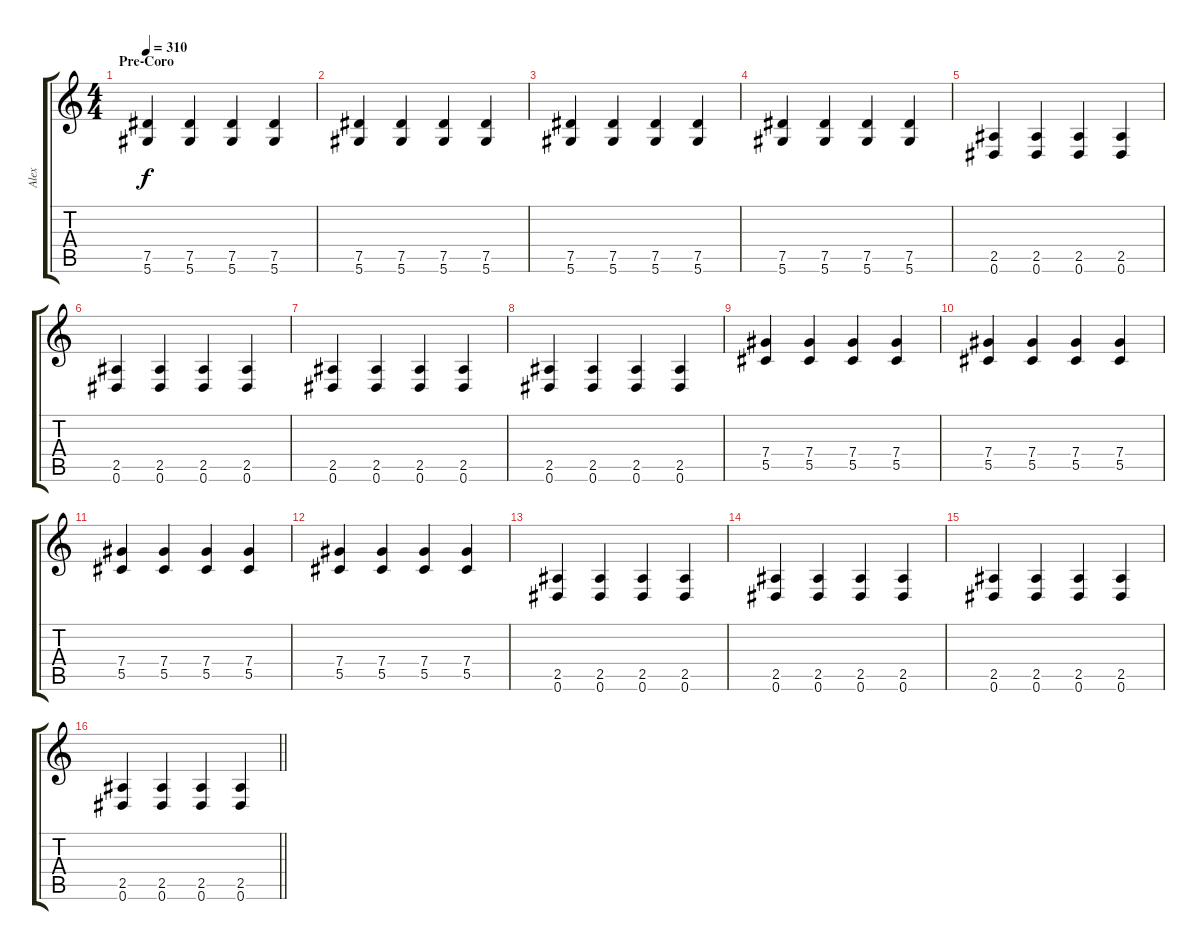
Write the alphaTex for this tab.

\track ("Alex" "Alex") {instrument overdrivenguitar}
\staff {score tabs}
\tuning (Eb4 Bb3 Gb3 Db3 Ab2 Eb2) {hide}
\ts (4 4)
\section ("" "Pre-Coro")
\tempo 310
\clef g2
\ks c
(7.5 5.6).4{dy f} (7.5 5.6).4 (7.5 5.6).4 (7.5 5.6).4 |
(7.5 5.6).4 (7.5 5.6).4 (7.5 5.6).4 (7.5 5.6).4 |
(7.5 5.6).4 (7.5 5.6).4 (7.5 5.6).4 (7.5 5.6).4 |
(7.5 5.6).4 (7.5 5.6).4 (7.5 5.6).4 (7.5 5.6).4 |
(2.5 0.6).4 (2.5 0.6).4 (2.5 0.6).4 (2.5 0.6).4 |
(2.5 0.6).4 (2.5 0.6).4 (2.5 0.6).4 (2.5 0.6).4 |
(2.5 0.6).4 (2.5 0.6).4 (2.5 0.6).4 (2.5 0.6).4 |
(2.5 0.6).4 (2.5 0.6).4 (2.5 0.6).4 (2.5 0.6).4 |
(7.4 5.5).4 (7.4 5.5).4 (7.4 5.5).4 (7.4 5.5).4 |
(7.4 5.5).4 (7.4 5.5).4 (7.4 5.5).4 (7.4 5.5).4 |
(7.4 5.5).4 (7.4 5.5).4 (7.4 5.5).4 (7.4 5.5).4 |
(7.4 5.5).4 (7.4 5.5).4 (7.4 5.5).4 (7.4 5.5).4 |
(2.5 0.6).4 (2.5 0.6).4 (2.5 0.6).4 (2.5 0.6).4 |
(2.5 0.6).4 (2.5 0.6).4 (2.5 0.6).4 (2.5 0.6).4 |
(2.5 0.6).4 (2.5 0.6).4 (2.5 0.6).4 (2.5 0.6).4 |
\barLineRight lightlight
(2.5 0.6).4 (2.5 0.6).4 (2.5 0.6).4 (2.5 0.6).4
